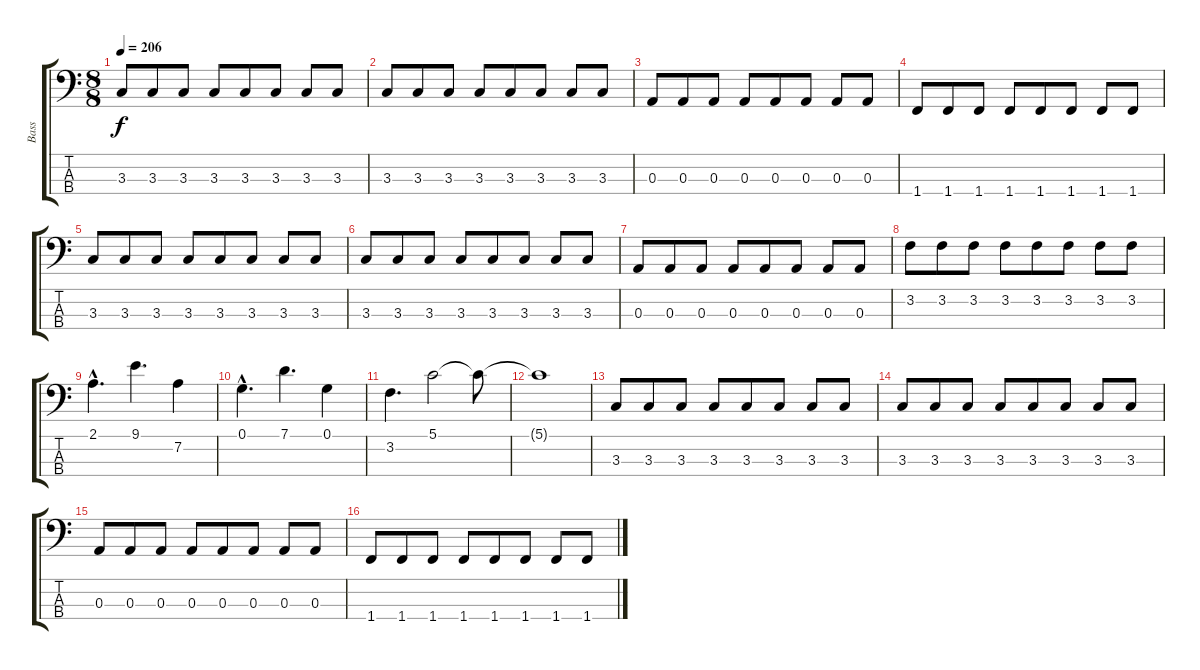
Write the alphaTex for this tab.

\track ("Bass" "Bass") {instrument acousticbass}
\staff {score tabs}
\tuning (G2 D2 A1 E1) {hide}
\ts (8 8)
\tempo 206
\clef f4
\ks c
3.3.8{dy f} 3.3.8 3.3.8 3.3.8 3.3.8 3.3.8 3.3.8 3.3.8 |
3.3.8 3.3.8 3.3.8 3.3.8 3.3.8 3.3.8 3.3.8 3.3.8 |
0.3.8 0.3.8 0.3.8 0.3.8 0.3.8 0.3.8 0.3.8 0.3.8 |
1.4.8 1.4.8 1.4.8 1.4.8 1.4.8 1.4.8 1.4.8 1.4.8 |
3.3.8 3.3.8 3.3.8 3.3.8 3.3.8 3.3.8 3.3.8 3.3.8 |
3.3.8 3.3.8 3.3.8 3.3.8 3.3.8 3.3.8 3.3.8 3.3.8 |
0.3.8 0.3.8 0.3.8 0.3.8 0.3.8 0.3.8 0.3.8 0.3.8 |
3.2.8 3.2.8 3.2.8 3.2.8 3.2.8 3.2.8 3.2.8 3.2.8 |
2.1{hac}.4{d} 9.1.4{d} 7.2.4 |
0.1{hac}.4{d} 7.1.4{d} 0.1.4 |
3.2.4{d} 5.1.2 5.1{t}.8 |
5.1{t}.1 |
3.3.8 3.3.8 3.3.8 3.3.8 3.3.8 3.3.8 3.3.8 3.3.8 |
3.3.8 3.3.8 3.3.8 3.3.8 3.3.8 3.3.8 3.3.8 3.3.8 |
0.3.8 0.3.8 0.3.8 0.3.8 0.3.8 0.3.8 0.3.8 0.3.8 |
1.4.8 1.4.8 1.4.8 1.4.8 1.4.8 1.4.8 1.4.8 1.4.8
